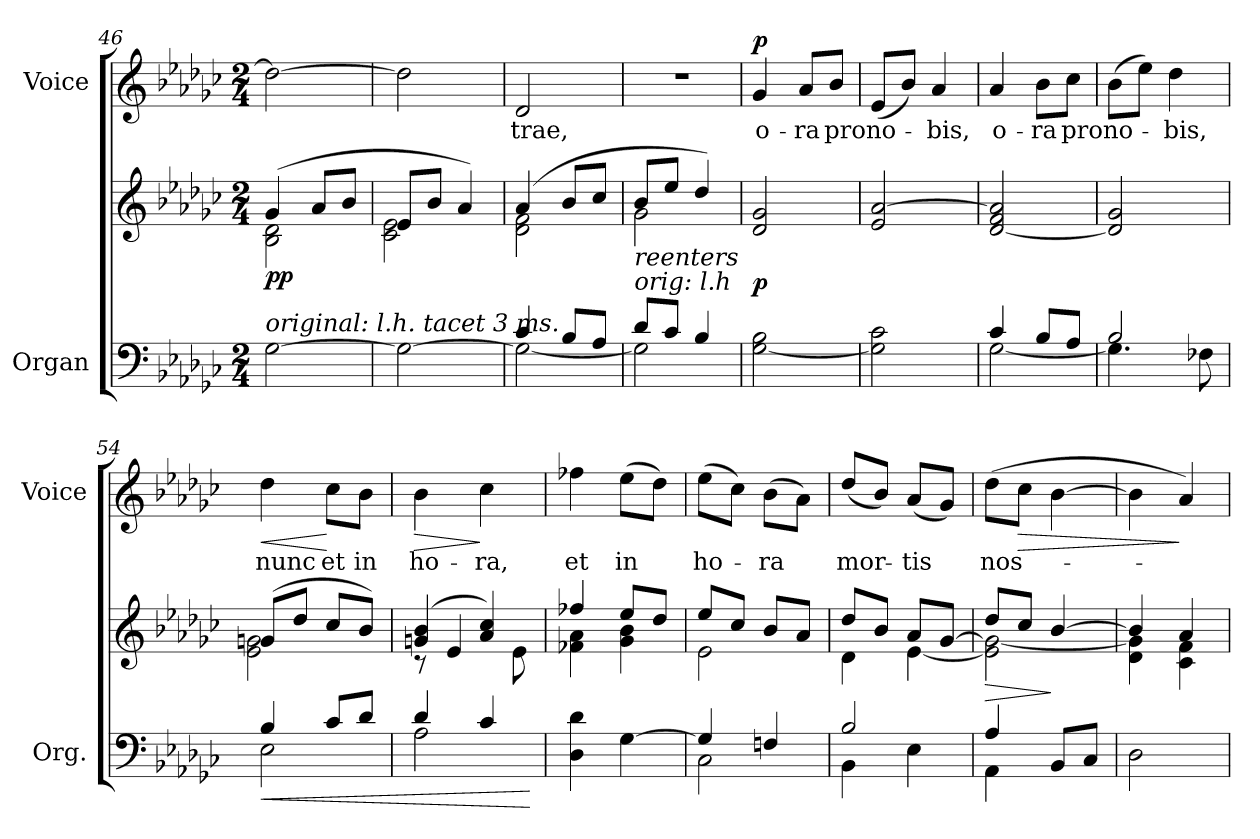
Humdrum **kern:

**kern	**kern	**dynam	**kern	**text	**dynam
*part2	*part2	*part2	*part1	*part1	*part1
*staff3	*staff2	*staff2/3	*staff1	*staff1	*staff1
*I"Organ	*	*	*I"Voice	*	*
*I'Org.	*	*	*I'Voice	*	*
*clefF4	*clefG2	*	*clefG2	*	*
*k[b-e-a-d-g-c-]	*k[b-e-a-d-g-c-]	*	*k[b-e-a-d-g-c-]	*	*
*G-:	*G-:	*	*G-:	*	*
*M2/4	*M2/4	*	*M2/4	*	*
=46	=46	=46	=46	=46	=46
*	*^	*	*	*	*
!LO:TX:a:i:t=original&colon; l.h. tacet 3 ms.	!	!	!	!	!	!
[2G-i\	(4g-i/	2B-i\ 2d-i	pp	2dd-i\_	.	.
.	8a-i/L	.	.	.	.	.
.	8b-i/J	.	.	.	.	.
=47	=47	=47	=47	=47	=47	=47
2G-i\_	8e-i/L	2c-i\ 2e-i	.	2dd-i\]	.	.
.	8b-i/J	.	.	.	.	.
.	4a-i/)	.	.	.	.	.
=48	=48	=48	=48	=48	=48	=48
*^	*	*	*	*	*	*
!	!	!	!	!	!	!LO:LY:b:color=#000000	!
4c-i/	2G-i\_	(4a-i/	2d-i\ 2fi	.	2d-i/	-trae,	.
8B-i/L	.	8b-i/L	.	.	.	.	.
8A-i/J	.	8cc-i/J	.	.	.	.	.
=49	=49	=49	=49	=49	=49	=49	=49
!LO:TX:a:i:t=orig&colon; l.h	!	!	!	!	!	!	!
!LO:TX:i:t=reenters	!	!	!	!	!	!	!
!	!	!	!	!	!LO:N:vis=1	!	!
8d-i/L	2G-i\]	8b-i/L	2g-i\	.	2r	.	.
8c-i/J	.	8ee-i/J	.	.	.	.	.
4B-i/	.	4dd-i/)	.	.	.	.	.
*v	*v	*	*	*	*	*	*
*	*v	*v	*	*	*	*
!!LO:LB:g=z
=50	=50	=50	=50	=50	=50
!	!	!	!	!LO:LY:b:color=#000000	!
[2G-i\ 2B-i	2d-i/ 2g-i	p	4g-i/	o-	p
!	!	!	!	!LO:LY:b:color=#000000	!
.	.	.	8a-i/L	-ra	.
!	!	!	!	!LO:LY:b:color=#000000	!
.	.	.	8b-i/J	pro	.
=51	=51	=51	=51	=51	=51
!	!	!	!	!LO:LY:b:color=#000000	!
2G-i\] 2c-i	2e-i/ [2a-i	.	(8e-i/L	no-	.
.	.	.	8b-i/J)	.	.
!	!	!	!	!LO:LY:b:color=#000000	!
.	.	.	4a-i/	-bis,	.
=52	=52	=52	=52	=52	=52
*^	*	*	*	*	*
!	!	!	!	!	!LO:LY:b:color=#000000	!
4c-i/	[2G-i\	[2d-i/ 2fi 2a-i]	.	4a-i/	o-	.
!	!	!	!	!	!LO:LY:b:color=#000000	!
8B-i/L	.	.	.	8b-i\L	-ra	.
!	!	!	!	!	!LO:LY:b:color=#000000	!
8A-i/J	.	.	.	8cc-i\J	pro	.
=53	=53	=53	=53	=53	=53	=53
!	!	!	!	!	!LO:LY:b:color=#000000	!
2B-i/	4.G-i\]	2d-i/] 2g-i	.	(8b-i\L	no-	.
.	.	.	.	8ee-i\J)	.	.
!	!	!	!	!	!LO:LY:b:color=#000000	!
.	.	.	.	4dd-i\	-bis,	.
.	8F-Xi\	.	.	.	.	.
=54	=54	=54	=54	=54	=54	=54
!	!	!	!LO:HP:b=2	!	!	!
*	*	*^	*	*	*	*
!	!	!	!	!	!	!LO:LY:b:color=#000000	!LO:HP:b
4B-i/	2E-i\	(8gni/L	2e-i\ 2gi	<	4dd-i\	nunc	<
.	.	8dd-i/J	.	.	.	.	.
!	!	!	!	!	!	!LO:LY:b:color=#000000	!
8c-i/L	.	8cc-i/L	.	.	8cc-i\L	et	[
!	!	!	!	!	!	!LO:LY:b:color=#000000	!
8d-i/J	.	8b-i/J)	.	.	8b-i\J	in	.
=55	=55	=55	=55	=55	=55	=55	=55
!	!	!	!	!	!	!LO:LY:b:color=#000000	!LO:HP:b
4d-i/	2A-i\	(4gni/ 4b-i	8r	.	4b-i\	ho-	>
.	.	.	4e-i/	.	.	.	.
!	!	!	!	!	!	!LO:LY:b:color=#000000	!
4c-i/	.	4a-i/ 4cc-i)	.	.	4cc-i\	-ra,	]
.	.	.	8e-i\	.	.	.	.
*v	*v	*	*	*	*	*	*
*	*v	*v	*	*	*	*
.	.	[	.	.	.
=56	=56	=56	=56	=56	=56
*	*^	*	*	*	*
!	!	!	!	!	!LO:LY:b:color=#000000	!
4D-i\ 4d-i	4ff-Xi/	4f-Xi\ 4a-i	.	4ff-Xi\	et	.
!	!	!	!	!	!LO:LY:b:color=#000000	!
[4G-i\	8ee-i/L	4g-i\ 4b-i	.	(8ee-i\L	in	.
.	8dd-i/J	.	.	8dd-i\J)	.	.
=57	=57	=57	=57	=57	=57	=57
*^	*	*	*	*	*	*
!	!	!	!	!	!	!LO:LY:b:color=#000000	!
4G-i/]	2C-i\	8ee-i/L	2e-i\	.	(8ee-i\L	ho-	.
.	.	8cc-i/J	.	.	8cc-i\J)	.	.
!	!	!	!	!	!	!LO:LY:b:color=#000000	!
4Fni/	.	8b-i/L	.	.	(8b-i\L	-ra	.
.	.	8a-i/J	.	.	8a-i\J)	.	.
!!LO:LB:g=z
=58	=58	=58	=58	=58	=58	=58	=58
!	!	!	!	!	!	!LO:LY:b:color=#000000	!
2B-i/	4BB-i\	8dd-i/L	4d-i\	.	(8dd-i/L	mor-	.
.	.	8b-i/J	.	.	8b-i/J)	.	.
!	!	!	!	!	!	!LO:LY:b:color=#000000	!
.	4E-i\	8a-i/L	[4e-i\	.	(8a-i/L	-tis	.
.	.	[8g-i/J	.	.	8g-i/J)	.	.
=59	=59	=59	=59	=59	=59	=59	=59
!	!	!	!	!LO:HP:b	!	!	!
!	!	!	!	!	!	!LO:LY:b:color=#000000	!
4A-i/	4AA-i\	8dd-i/L	2e-i\] 2g-i_	>	(8dd-i\L	nos-	.
!	!	!	!	!	!	!	!LO:HP:b
.	.	8cc-i/J	.	.	8cc-i\J	.	>
8BB-i/L	4ryy	[4b-i/	.	]	[4b-i\	.	.
8C-i/J	.	.	.	.	.	.	.
*v	*v	*	*	*	*	*	*
=60	=60	=60	=60	=60	=60	=60
2D-i\	4b-i/]	4d-i\ 4g-i]	.	4b-i\]	.	.
.	4a-i/	4c-i\ 4fi	.	4a-i/)	.	]
*	*v	*v	*	*	*	*
=	=	=	=	=	=
*-	*-	*-	*-	*-	*-
